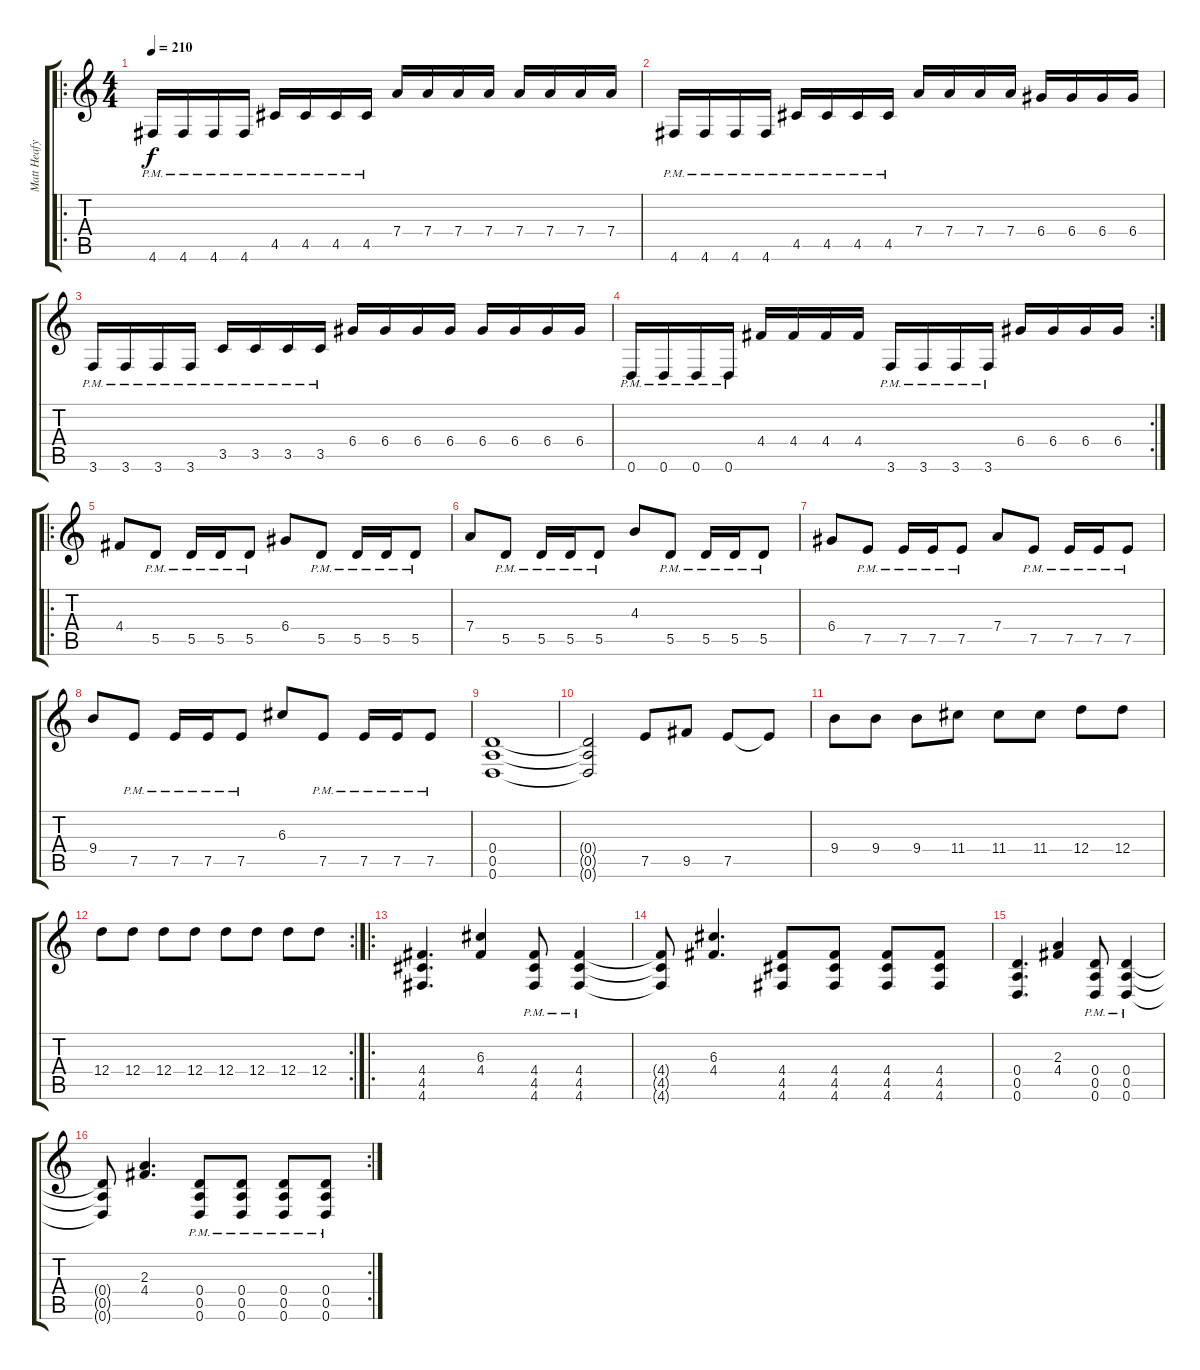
\track ("Matt Heafy" "Matt Heafy") {instrument distortionguitar}
\staff {score tabs}
\tuning (E4 B3 G3 D3 A2 D2) {hide}
\ro
\ts (4 4)
\tempo 210
\clef g2
\ks c
4.6{pm}.16{dy f} 4.6{pm}.16 4.6{pm}.16 4.6{pm}.16 4.5{pm}.16 4.5{pm}.16 4.5{pm}.16 4.5{pm}.16 7.4.16 7.4.16 7.4.16 7.4.16 7.4.16 7.4.16 7.4.16 7.4.16 |
4.6{pm}.16 4.6{pm}.16 4.6{pm}.16 4.6{pm}.16 4.5{pm}.16 4.5{pm}.16 4.5{pm}.16 4.5{pm}.16 7.4.16 7.4.16 7.4.16 7.4.16 6.4.16 6.4.16 6.4.16 6.4.16 |
3.6{pm}.16 3.6{pm}.16 3.6{pm}.16 3.6{pm}.16 3.5{pm}.16 3.5{pm}.16 3.5{pm}.16 3.5{pm}.16 6.4.16 6.4.16 6.4.16 6.4.16 6.4.16 6.4.16 6.4.16 6.4.16 |
\rc 2
0.6{pm}.16 0.6{pm}.16 0.6{pm}.16 0.6{pm}.16 4.4.16 4.4.16 4.4.16 4.4.16 3.6{pm}.16 3.6{pm}.16 3.6{pm}.16 3.6{pm}.16 6.4.16 6.4.16 6.4.16 6.4.16 |
\ro
4.4.8 5.5{pm}.8 5.5{pm}.16 5.5{pm}.16 5.5{pm}.8 6.4.8 5.5{pm}.8 5.5{pm}.16 5.5{pm}.16 5.5{pm}.8 |
7.4.8 5.5{pm}.8 5.5{pm}.16 5.5{pm}.16 5.5{pm}.8 4.3.8 5.5{pm}.8 5.5{pm}.16 5.5{pm}.16 5.5{pm}.8 |
6.4.8 7.5{pm}.8 7.5{pm}.16 7.5{pm}.16 7.5{pm}.8 7.4.8 7.5{pm}.8 7.5{pm}.16 7.5{pm}.16 7.5{pm}.8 |
9.4.8 7.5{pm}.8 7.5{pm}.16 7.5{pm}.16 7.5{pm}.8 6.3.8 7.5{pm}.8 7.5{pm}.16 7.5{pm}.16 7.5{pm}.8 |
(0.4 0.5 0.6).1 |
(0.4{t} 0.5{t} 0.6{t}).2 7.5.8 9.5.8 7.5.8 7.5{t}.8 |
9.4.8 9.4.8 9.4.8 11.4.8 11.4.8 11.4.8 12.4.8 12.4.8 |
\rc 2
12.4.8 12.4.8 12.4.8 12.4.8 12.4.8 12.4.8 12.4.8 12.4.8 |
\ro
(4.4 4.5 4.6).4{d} (6.3 4.4).4 (4.4{pm} 4.5{pm} 4.6{pm}).8 (4.4{pm} 4.5{pm} 4.6{pm}).4 |
(4.4{t} 4.5{t} 4.6{t}).8 (6.3 4.4).4{d} (4.4 4.5 4.6).8 (4.4 4.5 4.6).8 (4.4 4.5 4.6).8 (4.4 4.5 4.6).8 |
(0.4 0.5 0.6).4{d} (2.3 4.4).4 (0.4{pm} 0.5{pm} 0.6{pm}).8 (0.4{pm} 0.5{pm} 0.6{pm}).4 |
\rc 2
(0.4{t} 0.5{t} 0.6{t}).8 (2.3 4.4).4{d} (0.4{pm} 0.5{pm} 0.6{pm}).8 (0.4{pm} 0.5{pm} 0.6{pm}).8 (0.4{pm} 0.5{pm} 0.6{pm}).8 (0.4{pm} 0.5{pm} 0.6{pm}).8
